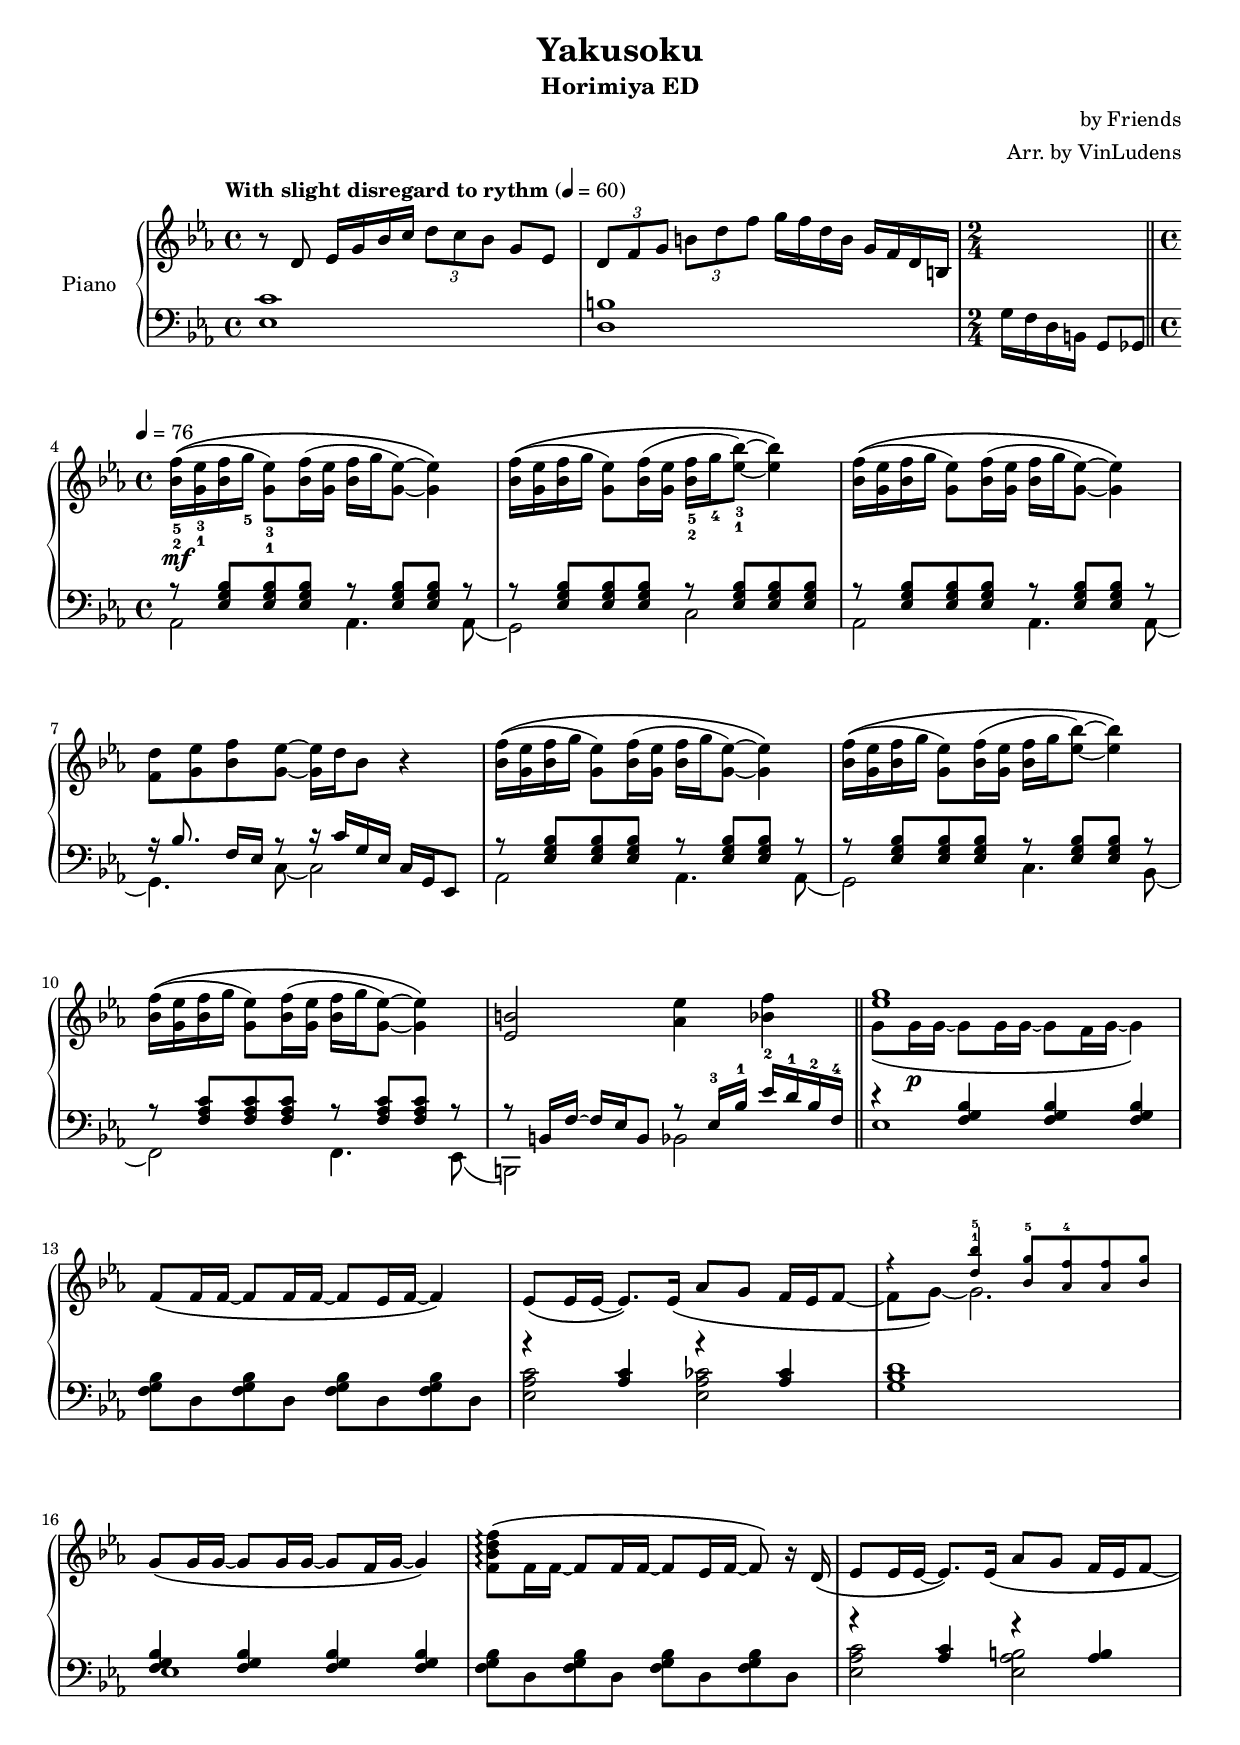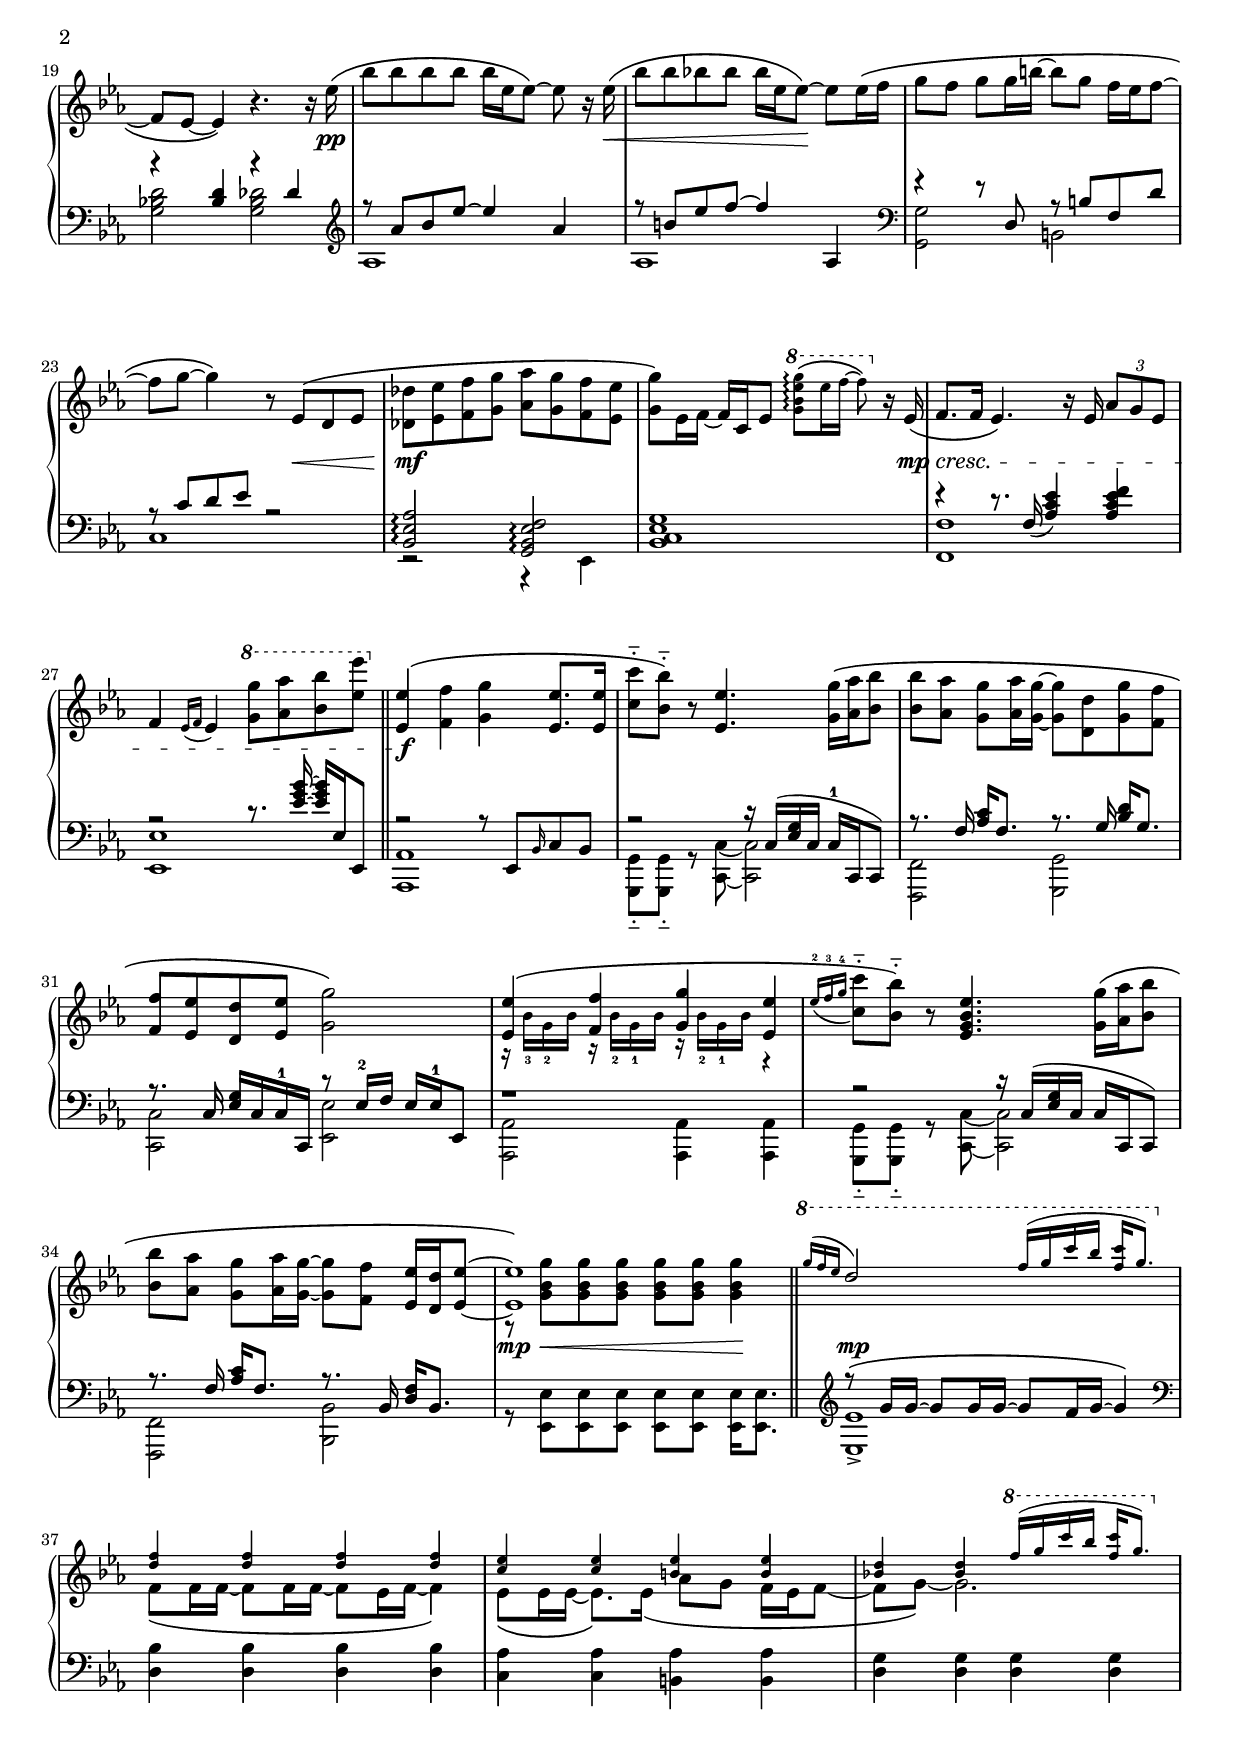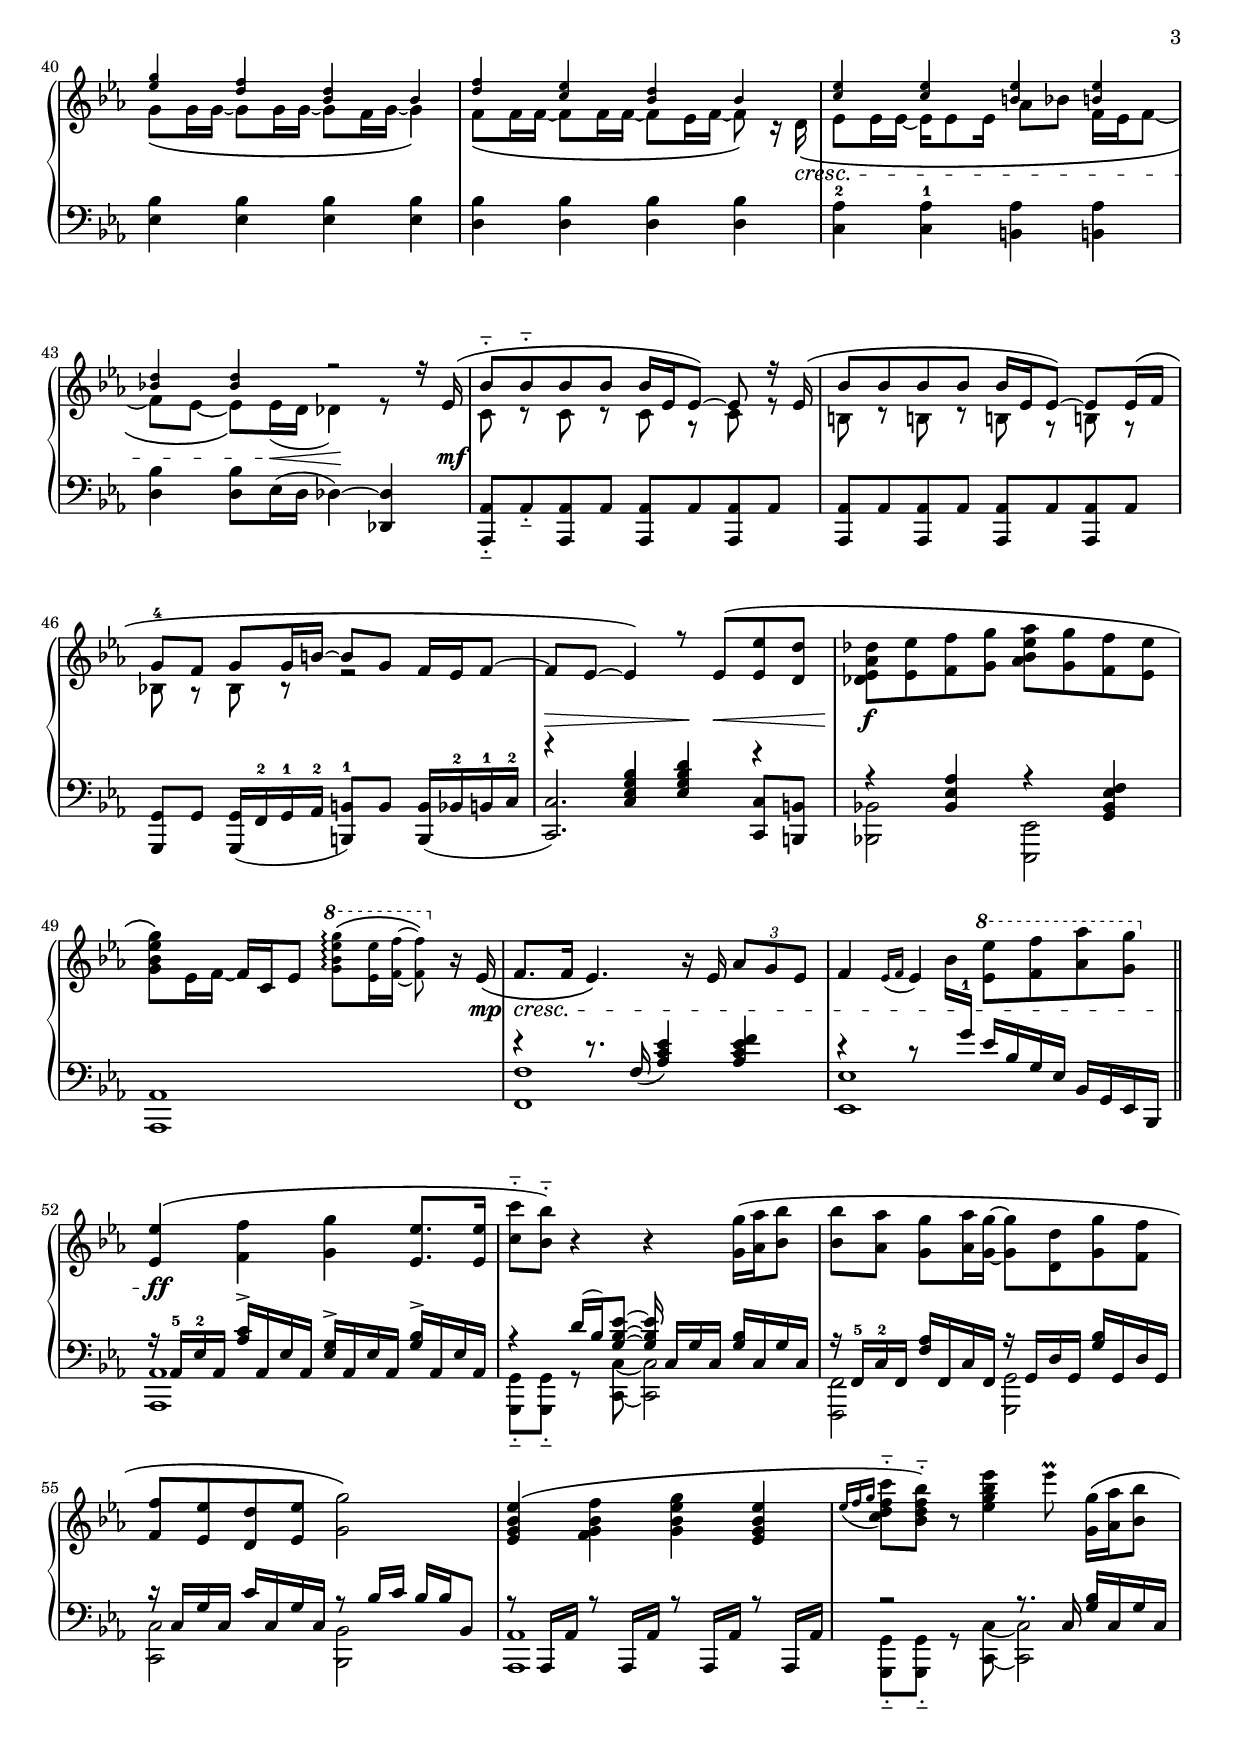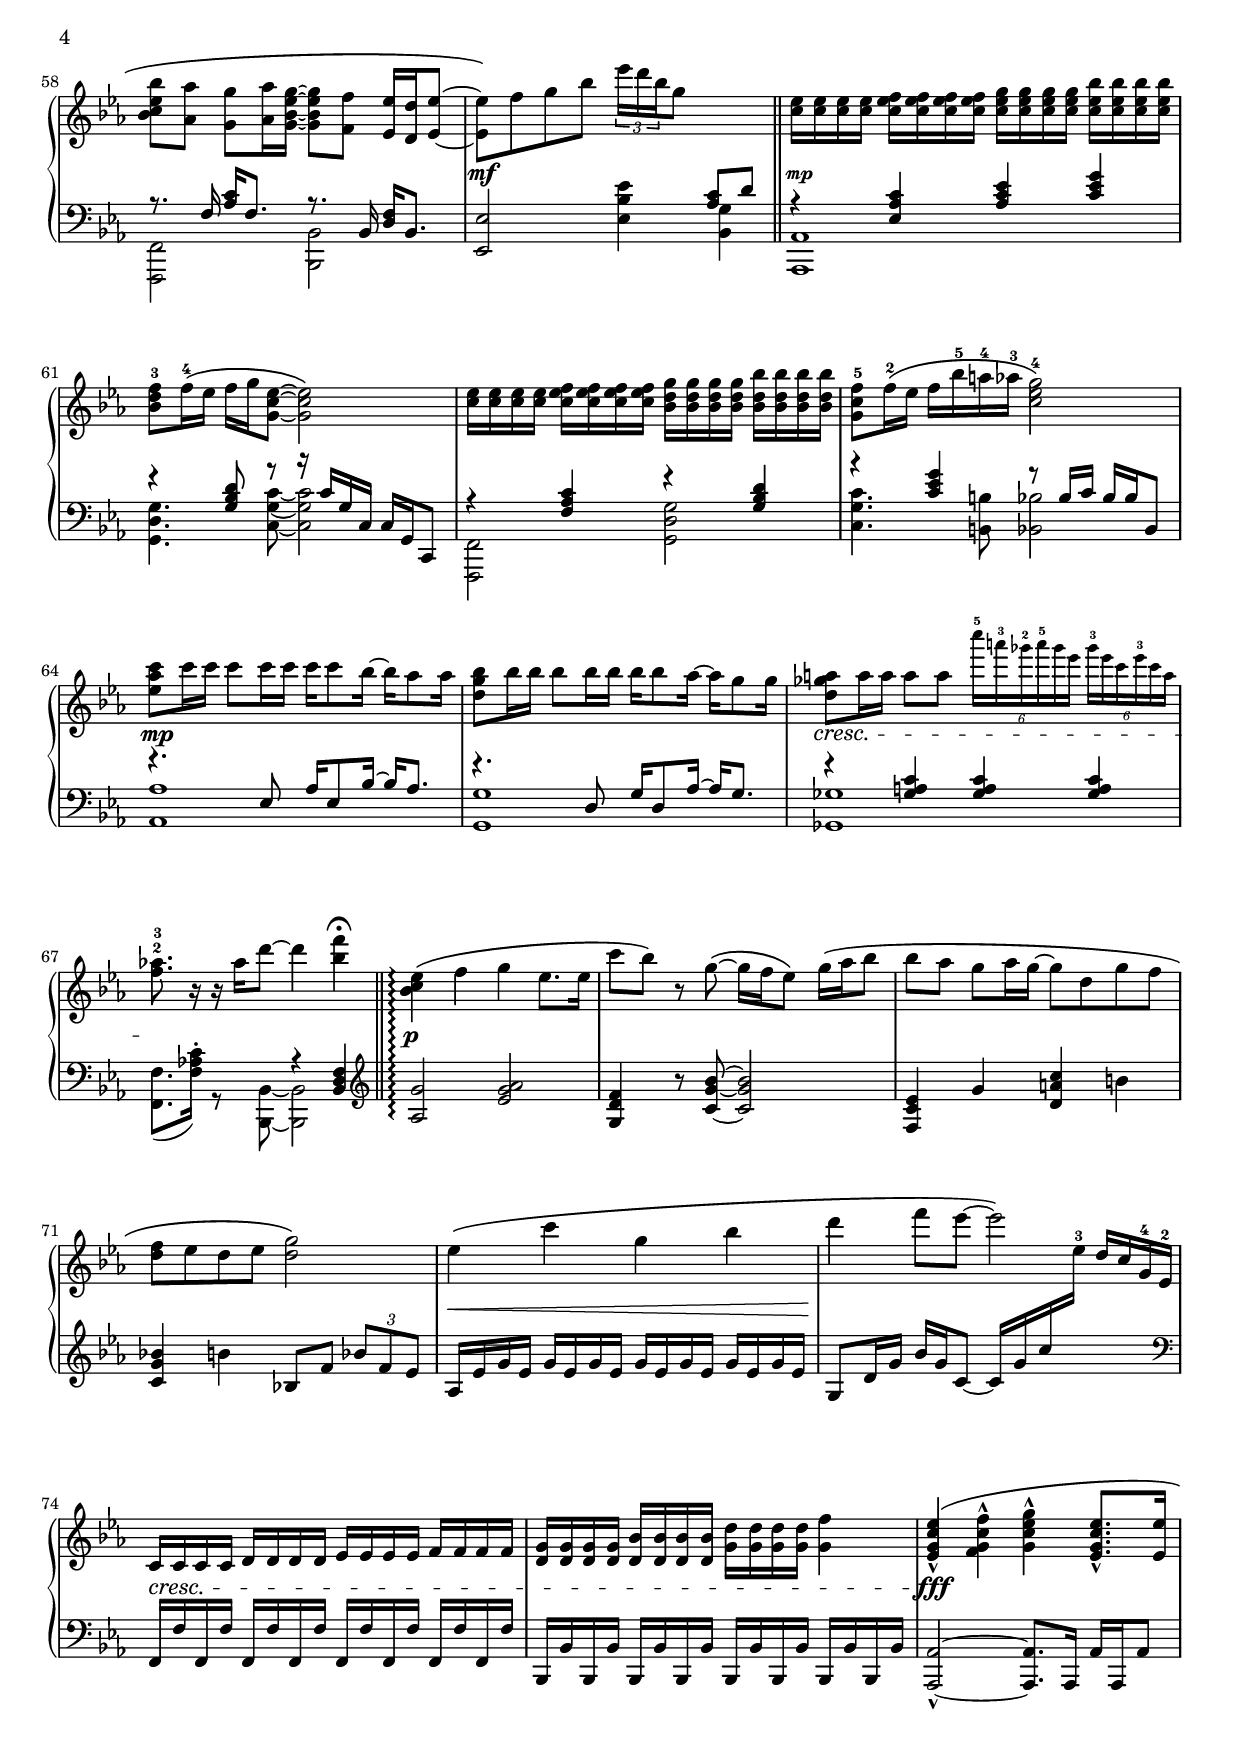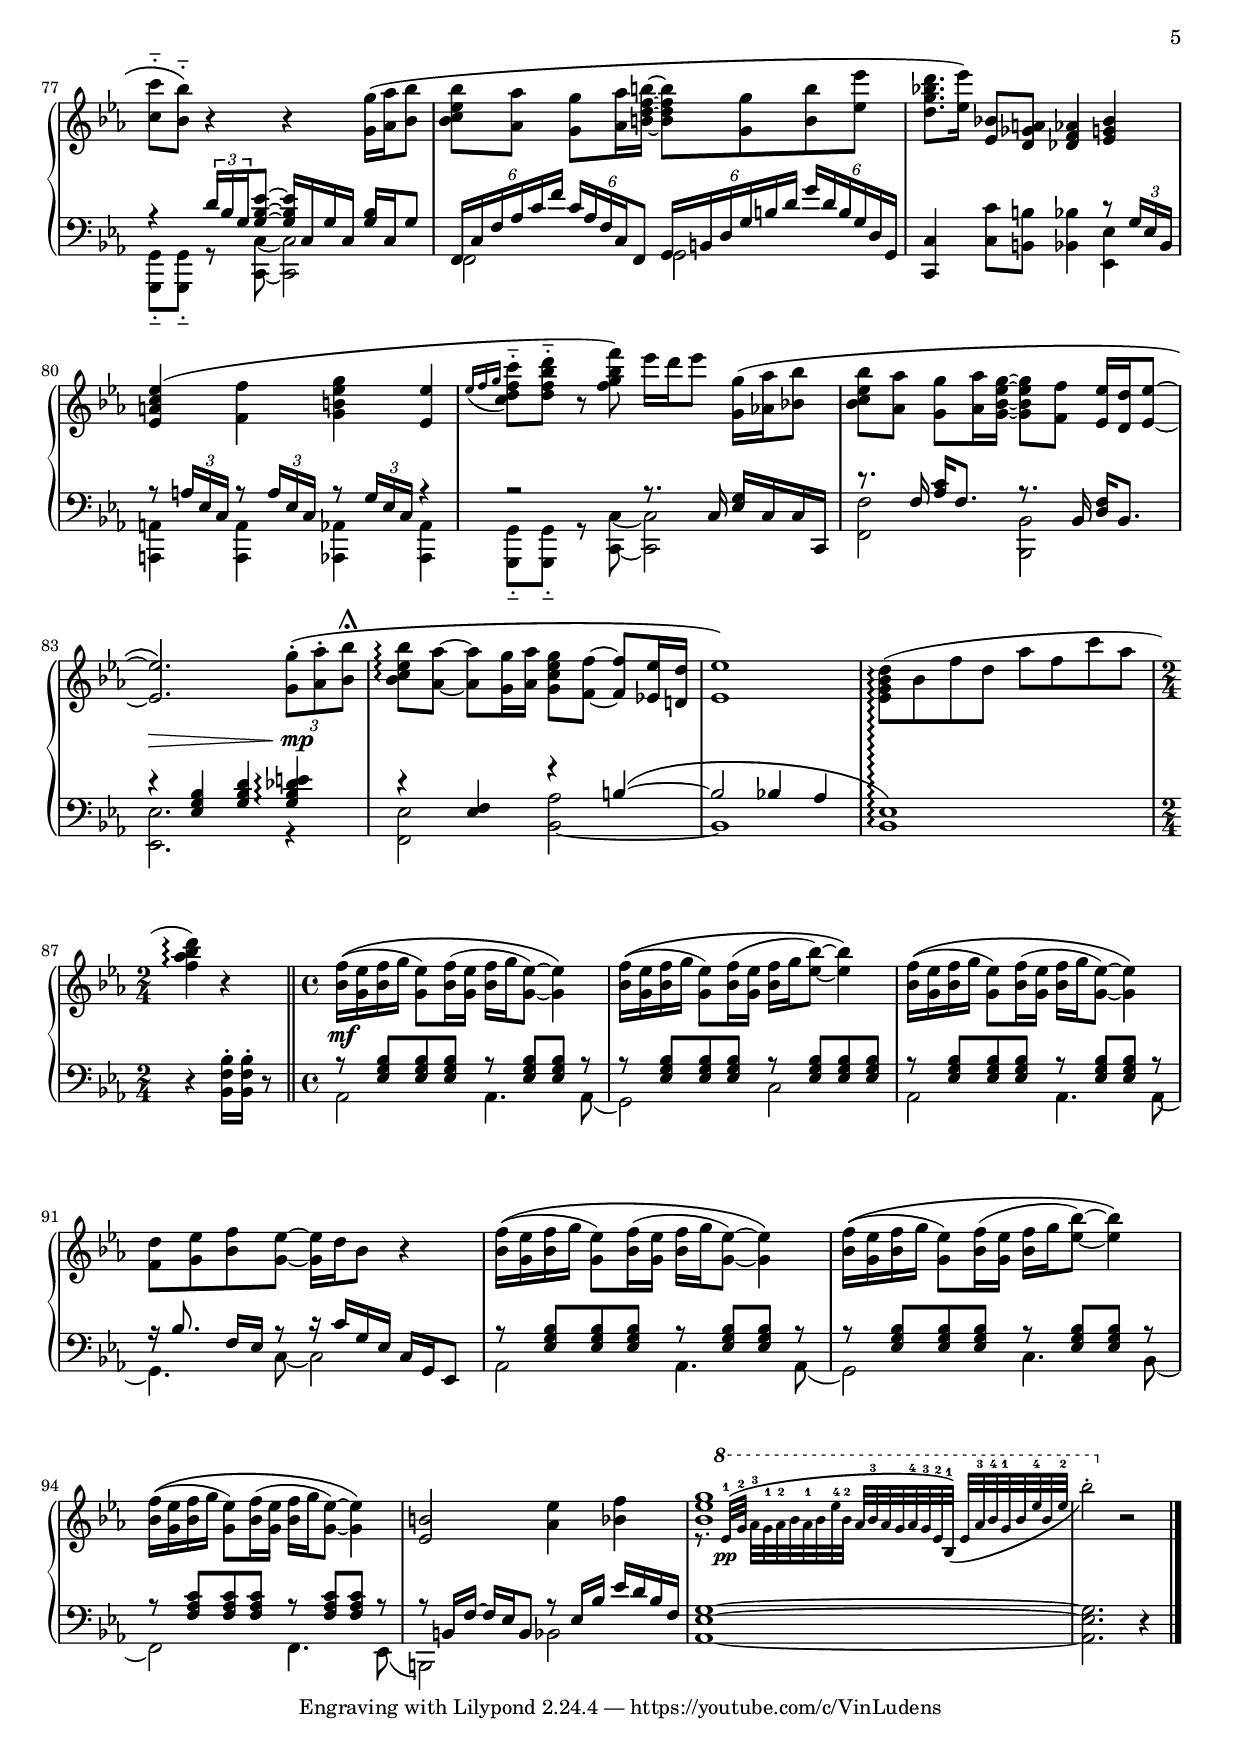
\version "2.22.0"

\header {
  title = "Yakusoku"
  subtitle = "Horimiya ED"
  %instrument = "Piano"
  composer = "by Friends"
  arranger = "Arr. by VinLudens"
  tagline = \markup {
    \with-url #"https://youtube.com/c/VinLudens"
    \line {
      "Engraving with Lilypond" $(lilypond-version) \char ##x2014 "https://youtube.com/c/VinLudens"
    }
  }
}

#(set-global-staff-size 18)
%showLastLength = R1 * 10

\paper {
  #(set-paper-size "a4")
}

\include "global.ly"
\version "2.22.0"
\include "global.ly"

right = \absolute {
  \global
  \tempo \markup { "With slight disregard to rythm" } 4 = 60
  r8 d' es'16 g' bes' c'' \tuplet 3/2 { d''8 c'' bes' }  g'8 es' |
  \tuplet 3/2 4 { d'8 f' g' b' d'' f'' } g''16 f'' d'' b' g' f' d' b |
  \time 2/4 \change Staff = "left" g f d b, g,8 ges, | \time 4/4 \change Staff = "right"
  \bar "||"

  \tempo 4 = 76 \set fingeringOrientations = #'(down)

  <bes'-2 f''-5>16\(( <g'-1 es''-3> <bes' f''> <g''-5> <g'-1 es''-3>8) <bes' f''>16( <g' es''> <bes' f''> g'' <g' es''>8) ~ q4\) |
  <bes' f''>16\(( <g' es''> <bes' f''> g'' <g' es''>8) <bes' f''>16( <g' es''> <bes'-2 f''-5> <g''-4> <es''-1 bes''-3>8) ~ 4\) |
  <bes' f''>16\(( <g' es''> <bes' f''> <g''> <g' es''>8) <bes' f''>16( <g' es''> <bes' f''> g'' <g' es''>8) ~ q4\) |
  <f' d''>8 <g' es''> <bes' f''> <g' es''> ~ q16 d'' bes'8 r4 |

  <bes' f''>16\(( <g' es''> <bes' f''> <g''> <g' es''>8) <bes' f''>16( <g' es''> <bes' f''> g'' <g' es''>8) ~ q4\) |
  <bes' f''>16\(( <g' es''> <bes' f''> g'' <g' es''>8) <bes' f''>16( <g' es''> <bes' f''> <g''> <es'' bes''>8) ~ 4\) |
  <bes' f''>16\(( <g' es''> <bes' f''> <g''> <g' es''>8) <bes' f''>16( <g' es''> <bes' f''> g'' <g' es''>8) ~ q4\) |
  <es' b'>2 <as' es''>4 <bes' f''> |














  \bar "||"
  << { \voiceOne
      <es'' g''>1 |
    }
    \new Voice { \voiceTwo
      g'8\( g'16 g' ~ 8 16 16 ~ 8 f'16 g' ~ 4\) |
    }
  >> \oneVoice
  f'8\( f'16 f' ~ 8 16 16 ~ 8 ees'16 f' ~ 4\) |
  es'8\( 16 16 ~ 8.\) es'16_\( as'8 g' f'16 es' f'8 ~ |
  << { \voiceTwo
      8 g'\) ~ 2. |
    }
    \new Voice { \voiceOne \tiny \set fingeringOrientations = #'(up)
      r4 <d''-1 bes''-5>4 <bes' g''-5>8 <as' f''-4> <as' f''> <bes' g''> |
    }
  >> \oneVoice
  g'8\( g'16 g' ~ 8 16 16 ~ 8 f'16 g' ~ 4\) |
  <f' bes' d'' f''>8\arpeggio\( f'16 f' ~ 8 16 16 ~ 8 ees'16 f' ~ 8\) r16 d'\( |
  es'8 16 16 ~ 8.\) es'16\( as'8 g' f'16 es' f'8 ~ |
  f'8  ees'8 ~ 4\) r4. r16 es''\( |















  bes''8 bes'' bes'' bes'' bes''16 es'' es''8\) ~ 8 r16 es''\( |
  bes''8 bes'' bes'' bes'' bes''16 es'' es''8\) ~ 8 es''16\( f'' |
  g''8 f'' g'' g''16 b'' ~ 8 g'' f''16 es'' f''8 ~ |
  8 g''8 ~ 4\) r8 es'8\( d' es' |










  <des' des''>8 <es' es''> <f' f''> <g' g''> <as' as''> <g' g''> <f' f''> <es' es''>
  <g' g''>8\) es'16 f' ~ 16 c' es'8 \ottava 1 \tiny <g'' bes'' es''' g'''>8\arpeggio\( es'''16 f''' ~ 8\) \normalsize \ottava 0 r16 es'\( |
  f'8. 16 es'4.\) r16 es' \tuplet 3/2 { as'8 g' es' } |
  f'4 \appoggiatura { es'16 f' } es'4 \ottava 1 <g'' g'''>8 <as'' as'''> <bes'' bes'''> <es''' es''''> | \ottava 0









  \bar "||"


  <es' es''>4\( <f' f''> <g' g''> <es' es''>8. q16 | \override Script.padding = #1.2
  <c'' c'''>8-_ <bes' bes''>-_\) r8 <es' es''>4. <g' g''>16\( <as' as''> <bes' bes''>8 |
  <bes' bes''>8 <as' as''> <g' g''> <as' as''>16 <g' g''> ~ q8 <d' d''> <g' g''> <f' f''> |
  <f' f''> <es' es''> <d' d''> <es' es''> <g' g''>2\) |

  << { \voiceOne
      <es' es''>4\( <f' f''> <g' g''> <es' es''> |
    }
    \new Voice { \voiceTwo\tiny
      r16 bes'-3 g'-2 bes' r bes'-2 g'-1 bes' r bes'-2 g'-1 bes' r4 |
    }
  >> \oneVoice
  \appoggiatura { \once \override Fingering.padding = #1.8 es''16-2 \once \override Fingering.padding = #1.4 f''-3 \once \override Fingering.padding = #1 g''-4 } <c'' c'''>8-_ <bes' bes''>-_\) r8 <es' g' bes' es''>4. <g' g''>16\( <as' as''> <bes' bes''>8 |
  <bes' bes''>8 <as' as''> <g' g''> <as' as''>16 <g' g''> ~ q8 <f' f''> <es' es''>16 <d' d''> <es' es''>8 ~ |
  q1\) |















  \bar "||"

  << { \voiceTwo
      \change Staff = "left" \voiceOne r8\( g'16 16 ~ 8 16 16 ~ 8 f'16 g' ~ 4\) | \change Staff = "right" \voiceTwo
      f'8\( f'16 f' ~ 8 16 16 ~ 8 ees'16 f' ~ 4\) |
      es'8\( 16 16 ~ 8.\) es'16_\( as'8 g' f'16 es' f'8 ~ |
      8 g'\) ~ 2. |

      g'8\( g'16 g' ~ 8 16 16 ~ 8 f'16 g' ~ 4\) |
      f'8\( f'16 f' ~ 8 16 16 ~ 8 ees'16 f' ~ 8\) r16 d'\(  |
      es'8 16 16 ~ 16 8 es'16 as'8 bes' f'16 es' f'8 ~ |
      f'8  ees'8 ~ 8\) es'16( d' des'4) r8 \voiceOne r16 es'\( |
    }
    \new Voice { \voiceOne
      \ottava 1 \appoggiatura { g'''16 f''' es''' } d'''2 \tiny f'''16( g''' c'''' bes''' <f''' c''''> g'''8.) | \ottava 0
      <d'' f''>4 q q q |
      <c'' es''>4 q <b' es''> q |
      <bes' d''>4 q \ottava 1 \tiny f'''16( g''' c'''' bes''' <f''' c''''> g'''8.) \ottava 0 |

      <es'' g''>4 <d'' f''> <bes' d''> bes' |
      <d'' f''> <c'' es''> <bes' d''> bes' |
      <c'' es''>4 q <b' es''> q |
      <bes' d''> q r2 |
    }
  >> \oneVoice

  << { \voiceOne
      \override Script.padding = #1.2 bes'8-_ \override Script.padding = #1.6 bes'-_ bes' bes' bes'16 es' es'8\) ~ 8 r16 es'\( | \revert Script.padding
      bes'8 bes' bes' bes' bes'16 es' es'8\) ~ 8 es'16\( f' |
      g'8-4 f' g' g'16 b' ~ 8 g' f'16 es' f'8 ~ |
      8 ees'8 ~ 4\) r8 es'\( <es' es''> <d' d''> |

    }
    \new Voice { \voiceTwo
      \repeat unfold 4 { c'8 r } |
      \repeat unfold 4 { b8 r } |
      \repeat unfold 2 { bes8 r } r2 | \change Staff = "left" \voiceOne
      r4 <c es g bes> <es g bes d'> r |
    }
  >> \oneVoice


  <des' es' as' des''>8 <es' es''> <f' f''> <g' g''> <as' bes' es'' as''> <g' g''> <f' f''> <es' es''> |
  <g' bes' es'' g''>\) es'16 f' ~ 16 c' es'8 \ottava 1 \tiny <g'' bes'' es''' g'''>8\arpeggio\( <es'' es'''>16 <f'' f'''> ~ q8\) \normalsize \ottava 0 r16 es'\( |
  f'8. 16 es'4.\) r16 es' \tuplet 3/2 { as'8 g' es' } |
  f'4 \appoggiatura { es'16 f' } es'4 \ottava 1 <es'' es'''>8 <f'' f'''> <as'' as'''> <g'' g'''> | \ottava 0









  \bar "||"


  <es' es''>4\( <f' f''> <g' g''> <es' es''>8. q16 | \override Script.padding = #1.7
  <c'' c'''>8-_ <bes' bes''>-_\) r4 r4 <g' g''>16\( <as' as''> <bes' bes''>8 |
  <bes' bes''>8 <as' as''> <g' g''> <as' as''>16 <g' g''> ~ q8 <d' d''> <g' g''> <f' f''> |
  <f' f''> <es' es''> <d' d''> <es' es''> <g' g''>2\) |

  <es' g' bes' es''>4\( <f' g' bes' f''> <g' bes' es'' g''> <es' g' bes' es''> | \override Script.padding = #1.6
  \appoggiatura { es''16 f'' g'' }  <c'' d'' f'' c'''>8-_  <bes' d'' f'' bes''>-_\) r8 <es'' g'' bes'' es'''>4 \revert Script.padding \tiny es'''8\prall \normalsize <g' g''>16\( <as' as''> <bes' bes''>8 |
  <bes' c'' es'' bes''>8 <as' as''> <g' g''> <as' as''>16 <g' bes' es'' g''> ~ q8 <f' f''> <es' es''>16 <d' d''> <es' es''>8 ~ |













  q8\) f'' g'' bes'' \tuplet 3/2 { es'''16 d''' bes'' } g''8 \change Staff = "left" \voiceOne <as c'>8 d' | \change Staff = "right" \oneVoice

  \bar "||"

  \set fingeringOrientations = #'(up)
  <c'' es''>16 q q q <c'' es'' f''> q q q <c'' es'' g''> q q q <c'' es'' bes''> q q q |
  <bes' d'' f''-3>8 f''16-4\( es'' f'' g'' <g' c'' es''>8 ~ q2\) |
  <c'' es''>16 q q q <c'' es'' f''> q q q <bes' d'' g''> q q q <bes' d'' bes''> q q q |
  <g' c'' f''-5>8 f''16-2\( es'' f'' bes''-5 a''-4 as''-3 <c'' es'' g''-4>2\) |

  <es'' as'' c'''>8 c'''16 c''' c'''8 c'''16 c''' c''' c'''8 bes''16 ~ 16 as''8 as''16 |
  <d'' g'' bes''>8 bes''16 bes'' bes''8 bes''16 bes'' bes'' bes''8 as''16 ~ 16 g''8 g''16 |
  <d'' ges'' a''>8 a''16 a'' a''8 a'' \tuplet 6/4 4 { \tiny c''''16-5 a'''-3 ges'''-2 a'''-5 ges''' es''' ges'''-3 es''' c''' es'''-3 c''' a'' \normalsize } |
  <f''-2 as''-3>8. r16 r16 as'' d'''8 ~ 4 <bes'' f'''>\fermata |














  \bar"||"

  <bes' c'' es''>4\arpeggio\( f'' g'' es''8. es''16 |
  c'''8 bes''\) r8 g''\( ~ 16 f'' es''8\) g''16\( as'' bes''8 |
  bes''8 as'' g'' as''16 g'' ~ 8 d'' g'' f'' |
  <d'' f''>8 es'' d'' es'' <d'' g''>2\) |

  es''4\( c''' g'' bes'' |
  d'''4 f'''8 es''' ~ 2\) |
  c'16 16 16 16 d'16 16 16 16 es'16 16 16 16 f'16 16 16 16 |
  <d' g'>16 q q q <d' bes'> q q q <g' d''> q q q <g' f''>4 |


  <es' g' c'' es''>4-^\( <f' g' c'' f''>-^ <g' c'' es'' g''>-^ <es' g' c'' es''>8.-^ <es' es''>16 |
  \override Script.padding = #1.8 <c'' c'''>8-_ \override Script.padding = #1.6 <bes' bes''>-_\) r4 r4 <g' g''>16\( <as' as''> <bes' bes''>8 | \revert Script.padding
  <bes' c'' es'' bes''>8 <as' as''> <g' g''> <as' as''>16 <b' d'' f'' b''> ~ q8 <g' g''> <b' b''> <es'' es'''> |
  <d'' g'' bes'' d'''>8. <es'' es'''>16\) <es' bes'>8 <d' ges' a'> <des' f' as'>4 <es' g' bes'> |

  <es' a' c'' es''>4\( <f' f''> <g' b' es'' g''> <es' es''> |
  \appoggiatura { es''16 f'' g'' } <c'' d'' f'' c'''>8-_ <d'' f'' bes'' d'''>-_ r <f'' g'' bes'' f'''>8\) es'''16 d''' es'''8 <g' g''>16\( <as' as''> <bes' bes''>8 |
  <bes' c'' es'' bes''>8 <as' as''> <g' g''> <as' as''>16 <g' bes' es'' g''> ~ q8 <f' f''> <es' es''>16 <d' d''> <es' es''>8 ~ |
  q2.\) \tuplet 3/2 { <g' g''>8-.\( <as' as''>-. <bes' bes''>\shortfermata } |
  <bes' c'' es'' bes''>8\arpeggio <as' as''> ~ 8 <g' g''>16 <as' as''> <g' c'' es'' g''>8 <f' f''> ~ 8 <es' es''>16 <d' d''> |
  <es' es''>1\) |
  <es' g' bes' d''>8\arpeggio( bes' f'' d'' as'' f'' c''' as'' |















  \time 2/4
  <f'' as'' bes'' d'''>4\arpeggio) r |
  \time 4/4

  \bar "||"

  <bes' f''>16\(( <g' es''> <bes' f''> <g''> <g' es''>8) <bes' f''>16( <g' es''> <bes' f''> g'' <g' es''>8) ~ q4\) |
  <bes' f''>16\(( <g' es''> <bes' f''> g'' <g' es''>8) <bes' f''>16( <g' es''> <bes' f''> <g''> <es'' bes''>8) ~ 4\) |
  <bes' f''>16\(( <g' es''> <bes' f''> <g''> <g' es''>8) <bes' f''>16( <g' es''> <bes' f''> g'' <g' es''>8) ~ q4\) |
  <f' d''>8 <g' es''> <bes' f''> <g' es''> ~ q16 d'' bes'8 r4 |

  <bes' f''>16\(( <g' es''> <bes' f''> <g''> <g' es''>8) <bes' f''>16( <g' es''> <bes' f''> g'' <g' es''>8) ~ q4\) |
  <bes' f''>16\(( <g' es''> <bes' f''> g'' <g' es''>8) <bes' f''>16( <g' es''> <bes' f''> <g''> <es'' bes''>8) ~ 4\) |
  <bes' f''>16\(( <g' es''> <bes' f''> <g''> <g' es''>8) <bes' f''>16( <g' es''> <bes' f''> g'' <g' es''>8) ~ q4\) |
  <es' b'>2 <as' es''>4 <bes' f''> |













  << { \voiceTwo
      <bes' es'' g''>1 |
      s1 |
    }
    \new Voice { \oneVoice \tiny
      r8. \ottava 1 \once \override Fingering.padding = #1 es''32-1\( g''-2 as''-3 g''-1 as''-2 bes'' as''-1 bes'' es'''-4 bes''-2 as'' bes''-3 as'' g'' as''-4 g''-3 es''-2 \once \override Fingering.padding = #1 bes'-1\)_\( es'' as''-3 bes''-4 g''-1 bes'' es'''-4 bes'' es'''-2 |
      bes'''2-.\) \ottava 0 \normalsize r2 |
    }
  >> \oneVoice

  \bar "|."

%}
}

\version "2.22.0"
\include "global.ly"

left = \absolute {
  \global

  <es c'>1 |
  <d b>1 |
  \time 2/4 s2 | \time 4/4
  \bar "||"

  \tempo 4 = 76
  << { \voiceOne
      r8 <es g bes>8 q8 q r q q r |
      r8 q q q r q q q |
      r8 <es g bes>8 q8 q r q q r |
      r16 bes8. f16 es r8 r16 c'16 g es c g, es,8 |

      r8 <es g bes>8 q8 q r q q r |
      r8 q q q r q q r |
      r8 <f as c'>8 q8 q r q q r |
      r8 b,16 f ~ 16 es b,8 r8 es16-3 bes-1 es'-2 d'-1 bes-2 f-4 |
    }
    \new Voice { \voiceTwo
      as,2 4. 8( |
      g,2) c |
      as,2 4. 8( |
      g,4.) c8 ~ 2 |

      as,2 4. 8( |
      g,2) c4. bes,8( |
      f,2) 4. ees,8( |
      b,,2) bes, |
    }
  >> \oneVoice

  \bar "||"
  << { \voiceOne
      r4 <f g bes> q q |





      \oneVoice <f g bes>8 d <f g bes> d <f g bes> d <f g bes> d |
      \voiceOne r4 <as c'> r <as ces'> |

      s1 |





      <f g bes>4 q q q |
      \oneVoice <f g bes>8 d <f g bes> d <f g bes> d <f g bes> d |
      \voiceOne r4 <as c'> r <as b> |
      r4 <bes d'> r des' |
    }
    \new Voice { \voiceTwo
      es1 |
      s1 |
      <es as c'>2 <es as ces'> |
      <g bes d'>1 |

      es1 |
      s1 |
      <es as c'>2 <es as b> |
      <g bes d'>2 <g bes des'> |
    }
  >> \oneVoice

  << { \voiceOne
      \clef "treble" r8 as' bes' ees'' ~ 4 as' |
      r8 b' es'' f'' ~ 4 as | \clef "bass"
      r4 r8 d r8 b f d' |
      r8 c' d' es' r2 |
    }
    \new Voice { \voiceTwo
      as1 |
      as1 |
      <g, g>2 b, |
      c1 |
    }
  >> \oneVoice

  << { \voiceOne
      <bes, es as>2\arpeggio <g, bes, es f>\arpeggio
      <bes, c es g>1 |
      r4 r8. f16_( <as c' es'>4) <as c' es' f'> |
      r2 r8. <es' g' bes'>16 ~ 16 es16 es,8 |
    }
    \new Voice { \voiceTwo
      r2 r4 es, |
      s1 |
      <f, f>1 |
      <es, es>1 |
    }
  >> \oneVoice

  \bar "||"

  << { \voiceOne
      r2 r8 es, \grace { bes,16 } c8 bes, |
      r2 r16 c( <es g> c c-1 c, c,8) |
      r8. f16 <as c'> f8. r8. g16 <bes d'> g8. |
      r8. c16 <es g> c c-1 c, r8 es16-2 f es es-1 es,8 |


      r1 |





      r2 r16 c( <es g> c c c, c,8) |
      r8. f16 <as c'> f8. r8. bes,16 <d f> bes,8. | \change Staff = "right" \voiceTwo
      r8 <g' bes' g''> q q q q q4 | \change Staff = "left"
    }
    \new Voice { \voiceTwo
      <as,, as,>1 |
      <g,, g,>8-_ <g,, g,>-_ r <c, c> ~ q2 |
      <f,, f,>2 <g,, g,> |
      <c, c>2 <es, es> |

      <as,, as,>2 q4 q |
      <g,, g,>8-_ <g,, g,>-_ r <c, c> ~ q2 |
      <f,, f,>2 <bes,, bes,> |
      r8 <es, es> q q q q q16 q8. |

    }
  >> \oneVoice

  %\bar "||"


  \clef "treble" <es es'>1-> | \clef "bass"
  <d bes>4 q q q |
  <c as>4 q <b, as> q |
  <d g>4 q q q |

  <es bes>4 q q q |
  <d bes>4 q q q |
  <c as-2>4 <c as-1> <b, as> q |
  <d bes>4 q8 es16( d des4) ~ <des, des> |















  <as,, as,>8-_ as,-_ \repeat unfold 3 { <as,, as,>8 as, } |
  \repeat unfold 4 { <as,, as,>8 as, } |
  <g,, g,> g, <g,, g,>16( f,-2 g,-1 as,-2 <b,, b,-1>8) b, <b,, b,>16( bes,-2 b,-1 c-2 |
  <c, c>2.) <c, c>8 <b,, b,> |










  << { \voiceOne
      r4 <bes, es as> r <g, bes, es f> |
      s1 |
      r4 r8. f16_( <as c' es'>4) <as c' es' f'> |
      r4 r8 \change Staff = "right" \voiceTwo bes'16 \change Staff = "left" \voiceOne g'-1 es' bes g es bes, g, es, bes,, |
    }
    \new Voice { \voiceTwo
      <bes,, bes,>2 <es,, es,> |
      <as,, as,>1 |
      <f, f>1 |
      <es, es>1 |
    }
  >> \oneVoice

  \bar "||"

  << { \voiceOne
      r16 as,-5 es-2 as, <as c'>-> as, es as, <es g>-> as, es as, <g bes>-> as, es as, |
      r4 d'16( bes) <g bes es'>8 ~ q16 c[ g c] <g bes> c g c |
      r16 f,-5 c-2 f, <f as> f, c f, r g, d g, <g bes> g, d g, |
      r16 c g c c' c g c r8 bes16 c' bes bes bes,8 |

      \repeat unfold 4 { r8 as,,16 as, } |
      r2 r8. c16 <g bes> c g c |
      r8. f16 <as c'> f8. r8. bes,16 <d f> bes,8. |
    }
    \new Voice { \voiceTwo
      <as,, as,>1 |
      <g,, g,>8-_ q-_ r <c, c> ~ q2 |
      <f,, f,>2 <g,, g,> |
      <c, c>2 <bes,, bes,> |

      <as,, as,>1 |
      <g,, g,>8-_ q-_ r <c, c> ~ q2 |
      <f,, f,>2 <bes,, bes,> |
    }
  >> \oneVoice

  <es, es>2 <es bes es'>4 <bes, g> |

  \bar "||"

  << { \voiceOne
      r4 <es as c'> <as c' es'> <c' es' g'> |
      r4 <g bes d'>8 r8 r16 c' g c c g, c,8 |
      r4 <f as c'> r <g bes d'> |
      r4 <c' es' g'> r8 bes16 c' bes bes bes,8 |

      r4. es8 as16 es8 bes16 ~ 16 as8. |
      r4. d8 g16 d8 as16 ~ 16 g8. |
      r4 <ges a c'> <ges a c'> <ges a c'> |
      s2 r4 <bes, d f> |
    }
    \new Voice { \voiceTwo
      <as,, as,>1 |
      <g, d g>4. <c g c'>8 ~ 2 |
      <f,, f,>2 <g, d g> |
      <c g c'>4. <b, b>8 <bes, bes>2 |

      <as, as>1 |
      <g, g>1 |
      <ges, ges>1 |
      <f, f>8.( <f as c'>16^.) r8 <bes,, bes,> ~ q2 |
    }
  >> \oneVoice

  \bar"||" \clef "treble"
  \once \set PianoStaff.connectArpeggios = ##t
  <as g'>2\arpeggio <es' g' as'> |
  <g d' f'>4 r8 <c' g' bes'>8 ~ q2 |
  <f c' es'>4 g' <d' a' c''> b' |
  <c' g' bes'> b' bes8 f' \tuplet 3/2 { bes'8 f' es' } |

  as16 es' g' es' g' es' g' es' g' es' g' es' g' es' g' es' |
  g8 d'16 g' bes' g' c'8 ~ 16 g' c'' \change Staff = "right" es''-3 d'' c'' g'-4 es'-2 | \change Staff = "left" \clef "bass"
  \repeat unfold 8 { f,16 f } |
  \repeat unfold 8 { bes,,16 bes, } |

  << { \voiceOne
      s1 |
      r4 \tuplet 3/2 { d'16 bes g } <g bes es'>8 ~ 16 c g c <g bes> c g8 |
      \tuplet 6/4 4 { f,16 c f as c' f' c' as f c f,8 g,16 b, d g b d' g' d' b g d g, }
      s2. r8 \tuplet 3/2 { g16 es bes, } |
      r8 \tuplet 3/2 { a16 es c } r8 \tuplet 3/2 { a16 es c } r8 \tuplet 3/2 { g16 es c } r4  |
      r2 r8. c16 <es g> c c c, |
      r8. f16 <as c'> f8. r8. bes,16 <d f> bes,8. |
      r4 <es g bes> <g bes d'> <g bes des' e'>\arpeggio |
      r4 <es f> r b\( ~ |
      b2 bes4 as | \once \set PianoStaff.connectArpeggios = ##t
      es1\arpeggio\) |
    }
    \new Voice { \oneVoice
      <as,, as,>2-^ ~ q8. as,,16 as, as,, as,8 | \voiceTwo
      <g,, g,>8-_ q8-_ r <c, c> ~ q2 |
      f,2 g, | \oneVoice
      <c, c>4 <c c'>8 <b, b> <bes, bes>4 \voiceTwo <es, es> |
      <a,, a,>4 q <as,, as,>4 q |
      <g,, g,>8-_ q8-_ r <c, c> ~ q2 |
      <f, f>2 <bes,, bes,> |
      <es, es>2. r4 |
      <f, es>2 <bes, as> ~ |
      bes,1 |
      bes,1 \arpeggio |
    }
  >> \oneVoice

  \time 2/4
  r4 <bes, f bes>16-. q-. r8 |
  \time 4/4

  \bar "||"
  << { \voiceOne
      r8 <es g bes>8 q8 q r q q r |
      r8 q q q r q q q |
      r8 <es g bes>8 q8 q r q q r |
      r16 bes8. f16 es r8 r16 c'16 g es c g, es,8 |

      r8 <es g bes>8 q8 q r q q r |
      r8 q q q r q q r |
      r8 <f as c'>8 q8 q r q q r |
      r8 b,16 f ~ 16 es b,8 r8 es16 bes es' d' bes f |
    }
    \new Voice { \voiceTwo
      as,2 4. 8( |
      g,2) c |
      as,2 4. 8( |
      g,4.) c8 ~ 2 |

      as,2 4. 8( |
      g,2) c4. bes,8( |
      f,2) 4. ees,8( |
      b,,2) bes, |
    }
  >> \oneVoice

  <as, es g>1 ~ |
  q2. r4 |







  \bar "|."

%}
}

\version "2.22.0"
\include "global.ly"

crescPoco = \tweak DynamicText.self-alignment-X #LEFT
        #(make-dynamic-script (markup #:normal-text #:italic "cresc. poco a poco"))

rit = \tweak DynamicText.self-alignment-X #LEFT #(make-dynamic-script
  (markup #:normal-text #:italic "rit."))

rall = \tweak DynamicText.self-alignment-X #LEFT #(make-dynamic-script
  (markup #:normal-text #:italic "rall."))

dynamics = {
  \global
  % allow text in the dynamics block to be centered vertically
  % \override TextScript.extra-offset = #'(0 . 1)
  s1 | s1 | s2 |
  s1\mf | s1 | s1 | s1 | s1 | s1 | s1 | s1 |
  s8 s8\p s2. | s1 | s1 | s1 | s1 | s1 | s1 |
  s2. s8 s16 s16\pp |
  s2. s8 s16 s16\< |
  s2 s8 s16\! s16 s4 |
  s1 |
  s2 s8 s8\< s4 |
  s1\mf |
  s2. r8 r16 r16\mp |
  s1\cresc | s1 |
  s1\f | s1 | s1 | s1 | s1 | s1 | s1 |
  s8\mp s8\< s4 s4 s8\! s8 |
  s1\mp | s1 | s1 | s1 | s1 |
  s2. s8 s16 s16\cresc | s1 |
  s4 s8 s8\< s4\! s8 s16 s16\mf | s1 | s1 | s1 |
  s2\> s8\! s8\< s4 |
  s1\f |
  s2. r8 r16 r16\mp |
  s1\cresc | s1 |
  s1\ff | s1 | s1 | s1 | s1 | s1 | s1 |
  s1\mf |
  \tiny s1\mp \normalsize | s1 | s1 | s1 |
  s1\mp | s1 |
  s1\cresc |
  s1\! |
  s1\p | s1 | s1 | s1 |
  s1\< |
  s1\! |
  s1\cresc | s1 |
  s1\fff | s1 | s1 | s1 | s1 | s1 | s1 |
  s2.\> s4\mp | s1 | s1 | s1 | s2 |
  s1\mf | s1 | s1 | s1 | s1 | s1 | s1 | s1 |
  \tiny s8. s16\pp s2. |
%}
}


\score {
  \new PianoStaff \with {
    instrumentName = "Piano"
  } << \accidentalStyle piano
    \new Staff = "right" \with {
      midiInstrument = "acoustic grand"
    } \right
    \new Dynamics = "Dynamics" \dynamics
    \new Staff = "left" \with {
      midiInstrument = "acoustic grand"
    } { \clef bass \left }
  >>
  \layout { }
  \midi {
    %\tempo 4=80
    \set Staff.midiMaximumVolume = #0.7
  }
}
